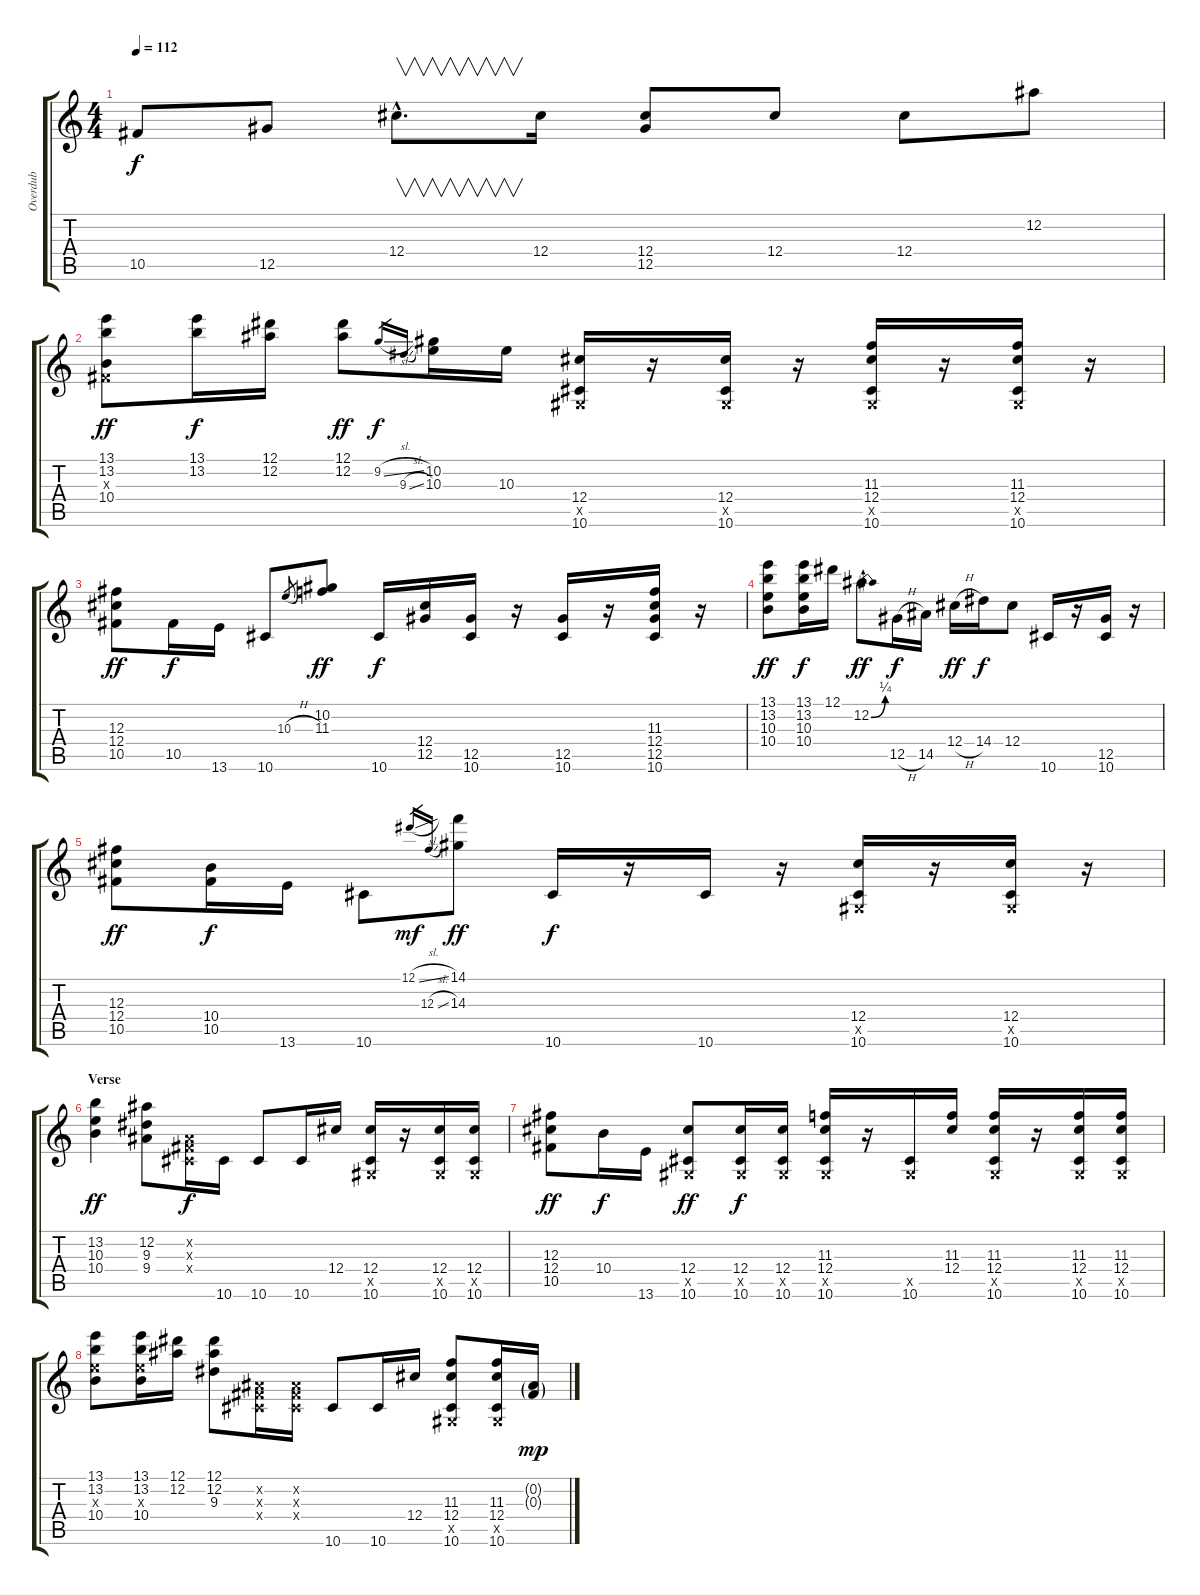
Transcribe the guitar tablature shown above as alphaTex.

\track ("Overdub" "Overdub") {instrument fretlessbass}
\staff {score tabs}
\tuning (Eb4 Bb3 Gb3 Db3 Ab2 Eb2) {hide}
\ts (4 4)
\tempo 112
\clef g2
\ks c
10.5.8{dy f} 12.5.8 12.4{hac}.8{v d} 12.4.16 (12.4 12.5).8 12.4.8 12.4.8 12.2.8 |
(13.1 13.2 0.3{x} 10.4).8{dy ff} (13.1 13.2).16{dy f} (12.1 12.2).16 (12.1 12.2).8{dy ff} 9.2{sl}.16{gr dy f} 9.3{sl}.16{gr} (10.2 10.3).16 10.3.16 (12.4 0.5{x} 10.6).16 r.16 (12.4 0.5{x} 10.6).16 r.16 (11.3 12.4 0.5{x} 10.6).16 r.16 (11.3 12.4 0.5{x} 10.6).16 r.16 |
(12.3 12.4 10.5).8{dy ff} 10.5.16{dy f} 13.6.16 10.6.8 10.3{h}.8{gr} (10.2 11.3).8{dy ff} 10.6.16{dy f} (12.4 12.5).16 (12.5 10.6).16 r.16 (12.5 10.6).16 r.16 (11.3 12.4 12.5 10.6).16 r.16 |
(13.1 13.2 10.3 10.4).8{dy ff} (13.1 13.2 10.3 10.4).16{dy f} 12.1.16 12.2{be (bend 0 0 60 1)}.8{dy ff} 12.5{h}.16{dy f} 14.5.16 12.4{h}.16{dy ff} 14.4.16{dy f} 12.4.8 10.6.16 r.16 (12.5 10.6).16 r.16 |
(12.3 12.4 10.5).8{dy ff} (10.4 10.5).16{dy f} 13.6.16 10.6.8 12.1{sl}.16{gr dy mf} 12.3{sl}.16{gr} (14.1 14.3).8{dy ff} 10.6.16{dy f} r.16 10.6.16 r.16 (12.4 0.5{x} 10.6).16 r.16 (12.4 0.5{x} 10.6).16 r.16 |
\section ("" "Verse")
(13.2 10.3 10.4).4{dy ff} (12.2 9.3 9.4).8 (0.2{x} 0.3{x} 0.4{x}).16{dy f} 10.6.16 10.6.8 10.6.16 12.4.16 (12.4 0.5{x} 10.6).16 r.16 (12.4 0.5{x} 10.6).16 (12.4 0.5{x} 10.6).16 |
(12.3 12.4 10.5).8{dy ff} 10.4.16{dy f} 13.6.16 (12.4 0.5{x} 10.6).8{dy ff} (12.4 0.5{x} 10.6).16{dy f} (12.4 0.5{x} 10.6).16 (11.3 12.4 0.5{x} 10.6).16 r.16 (0.5{x} 10.6).16 (11.3 12.4).16 (11.3 12.4 0.5{x} 10.6).16 r.16 (11.3 12.4 0.5{x} 10.6).16 (11.3 12.4 0.5{x} 10.6).16 |
(13.1 13.2 10.3{x} 10.4).8 (13.1 13.2 10.3{x} 10.4).16 (12.1 12.2).16 (12.1 12.2 9.3).8 (0.2{x} 0.3{x} 0.4{x}).16 (0.2{x} 0.3{x} 0.4{x}).16 10.6.8 10.6.16 12.4.16 (11.3 12.4 0.5{x} 10.6).8 (11.3 12.4 0.5{x} 10.6).16 (0.2{g} 0.3{g}).16{dy mp}
